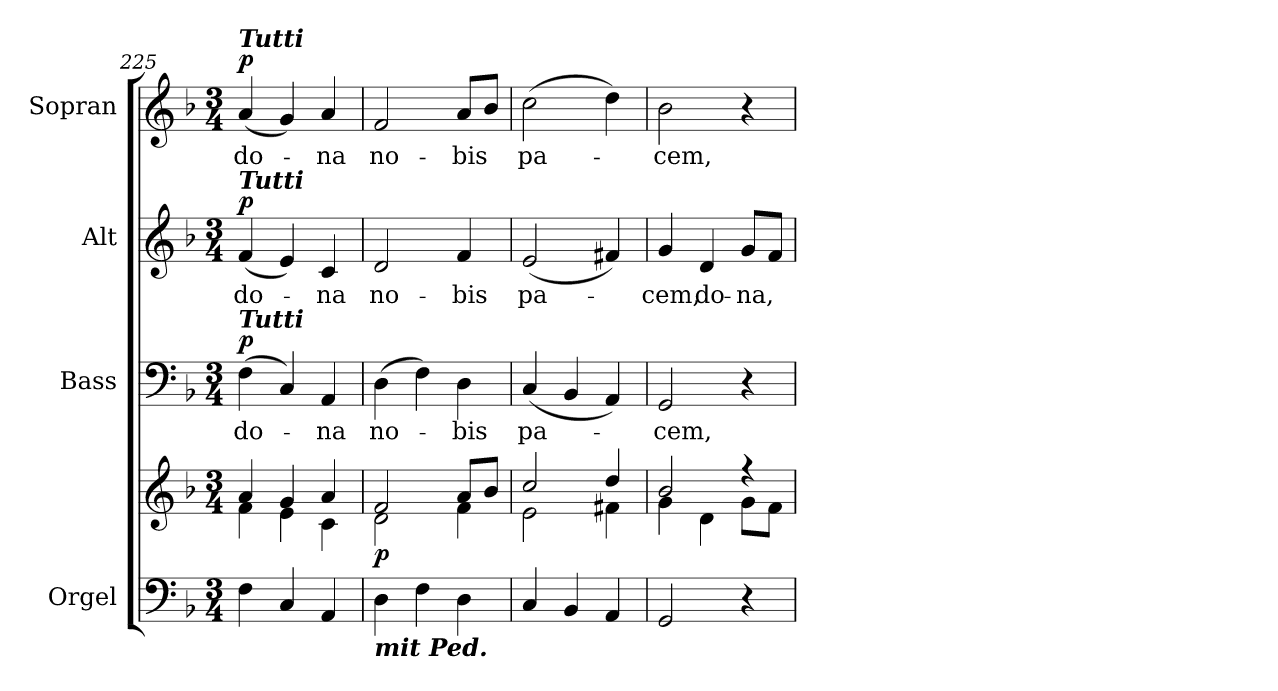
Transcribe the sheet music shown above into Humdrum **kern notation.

**kern	**kern	**dynam	**kern	**text	**dynam	**kern	**text	**dynam	**kern	**text	**dynam
*part4	*part4	*part4	*part3	*part3	*part3	*part2	*part2	*part2	*part1	*part1	*part1
*staff5	*staff4	*staff4/5	*staff3	*staff3	*staff3	*staff2	*staff2	*staff2	*staff1	*staff1	*staff1
*I"Orgel	*	*	*I"Bass	*	*	*I"Alt	*	*	*I"Sopran	*	*
*I'Org.	*	*	*I'B.	*	*	*I'A.	*	*	*I'S.	*	*
*clefF4	*clefG2	*	*clefF4	*	*	*clefG2	*	*	*clefG2	*	*
*k[b-]	*k[b-]	*	*k[b-]	*	*	*k[b-]	*	*	*k[b-]	*	*
*F:	*F:	*	*F:	*	*	*F:	*	*	*F:	*	*
*M3/4	*M3/4	*	*M3/4	*	*	*M3/4	*	*	*M3/4	*	*
=225	=225	=225	=225	=225	=225	=225	=225	=225	=225	=225	=225
*	*^	*	*	*	*	*	*	*	*	*	*
!	!	!	!	!	!	!	!	!	!	!LO:TX:a:Bi:t=Tutti	!	!
!	!	!	!	!	!	!	!LO:TX:a:Bi:t=Tutti	!	!	!	!	!
!	!	!	!	!LO:TX:a:Bi:t=Tutti	!	!	!	!	!	!	!	!
!	!	!	!	!	!LO:LY:b	!LO:DY:a	!	!LO:LY:b	!LO:DY:a	!	!LO:LY:b	!LO:DY:a
4F\	4a/	4f\	.	(>4F\	do-	p	(<4f/	do-	p	(<4a/	do-	p
4C/	4g/	4e\	.	4C/)	.	.	4e/)	.	.	4g/)	.	.
!	!	!	!	!	!LO:LY:b	!	!	!LO:LY:b	!	!	!LO:LY:b	!
4AA/	4a/	4c\	.	4AA/	-na	.	4c/	-na	.	4a/	-na	.
=226	=226	=226	=226	=226	=226	=226	=226	=226	=226	=226	=226	=226
!LO:TX:b:Bi:t=mit Ped.	!	!	!	!	!	!	!	!	!	!	!	!
!	!	!	!LO:DY:b	!	!LO:LY:b	!	!	!LO:LY:b	!	!	!LO:LY:b	!
4D\	2f/	2d\	p	(>4D\	no-	.	2d/	no-	.	2f/	no-	.
4F\	.	.	.	4F\)	.	.	.	.	.	.	.	.
!	!	!	!	!	!LO:LY:b	!	!	!LO:LY:b	!	!	!LO:LY:b	!
4D\	8a/L	4f\	.	4D\	-bis	.	4f/	-bis	.	8a/L	-bis	.
.	8b-/J	.	.	.	.	.	.	.	.	8b-/J	.	.
!!LO:LB:g=z
=227	=227	=227	=227	=227	=227	=227	=227	=227	=227	=227	=227	=227
!	!	!	!	!	!LO:LY:b	!	!	!LO:LY:b	!	!	!LO:LY:b	!
4C/	2cc/	2e\	.	(<4C/	pa-	.	(<2e/	pa-	.	(>2cc\	pa-	.
4BB-/	.	.	.	4BB-/	.	.	.	.	.	.	.	.
4AA/	4dd/	4f#X\	.	4AA/)	.	.	4f#X/)	.	.	4dd\)	.	.
=228	=228	=228	=228	=228	=228	=228	=228	=228	=228	=228	=228	=228
!	!	!	!	!	!LO:LY:b	!	!	!LO:LY:b	!	!	!LO:LY:b	!
2GG/	2b-/	4g\	.	2GG/	-cem,	.	4g/	-cem,	.	2b-\	-cem,	.
!	!	!	!	!	!	!	!	!LO:LY:b	!	!	!	!
.	.	4d\	.	.	.	.	4d/	do-	.	.	.	.
!	!	!	!	!	!	!	!	!LO:LY:b	!	!	!	!
4r	4ree	8g\L	.	4r	.	.	8g/L	-na,	.	4r	.	.
.	.	8f\J	.	.	.	.	8f/J	.	.	.	.	.
*	*v	*v	*	*	*	*	*	*	*	*	*	*
=	=	=	=	=	=	=	=	=	=	=	=
*-	*-	*-	*-	*-	*-	*-	*-	*-	*-	*-	*-
